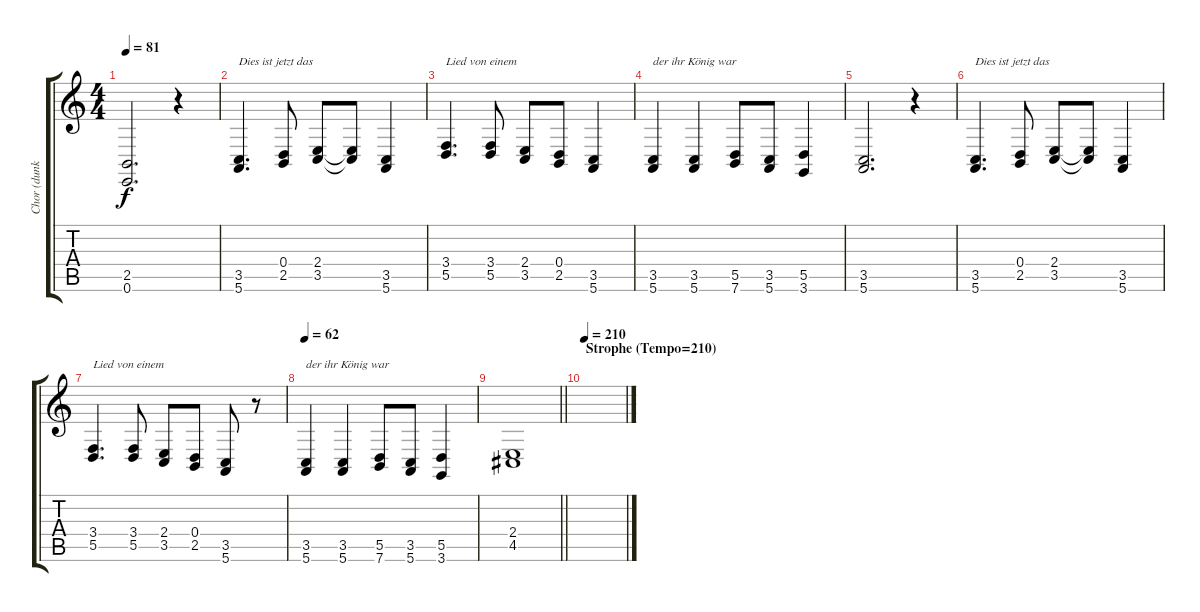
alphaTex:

\track ("Chor (dunkel) Verstärkung" "Chor (dunk") {instrument pad4choir}
\staff {score tabs}
\tuning (E4 B3 G3 D3 A2 E2) {hide}
\ts (4 4)
\tempo 81
\clef g2
\ks c
(2.5 0.6).2{d dy f} r.4 |
(3.5 5.6).4{d txt "Dies ist jetzt das"} (0.4 2.5).8 (2.4 3.5).8 (2.4{t} 3.5{t}).8 (3.5 5.6).4 |
(3.4 5.5).4{d txt "Lied von einem"} (3.4 5.5).8 (2.4 3.5).8 (0.4 2.5).8 (3.5 5.6).4 |
(3.5 5.6).4{txt "der ihr König war"} (3.5 5.6).4 (5.5 7.6).8 (3.5 5.6).8 (5.5 3.6).4 |
(3.5 5.6).2{d} r.4 |
(3.5 5.6).4{d txt "Dies ist jetzt das"} (0.4 2.5).8 (2.4 3.5).8 (2.4{t} 3.5{t}).8 (3.5 5.6).4 |
(3.4 5.5).4{d txt "Lied von einem"} (3.4 5.5).8 (2.4 3.5).8 (0.4 2.5).8 (3.5 5.6).8 r.8 |
\tempo 62
(3.5 5.6).4{txt "der ihr König war"} (3.5 5.6).4 (5.5 7.6).8 (3.5 5.6).8 (5.5 3.6).4 |
\barLineRight lightlight
(2.4 4.5).1 |
\section ("" "Strophe (Tempo=210)")
\tempo 210
